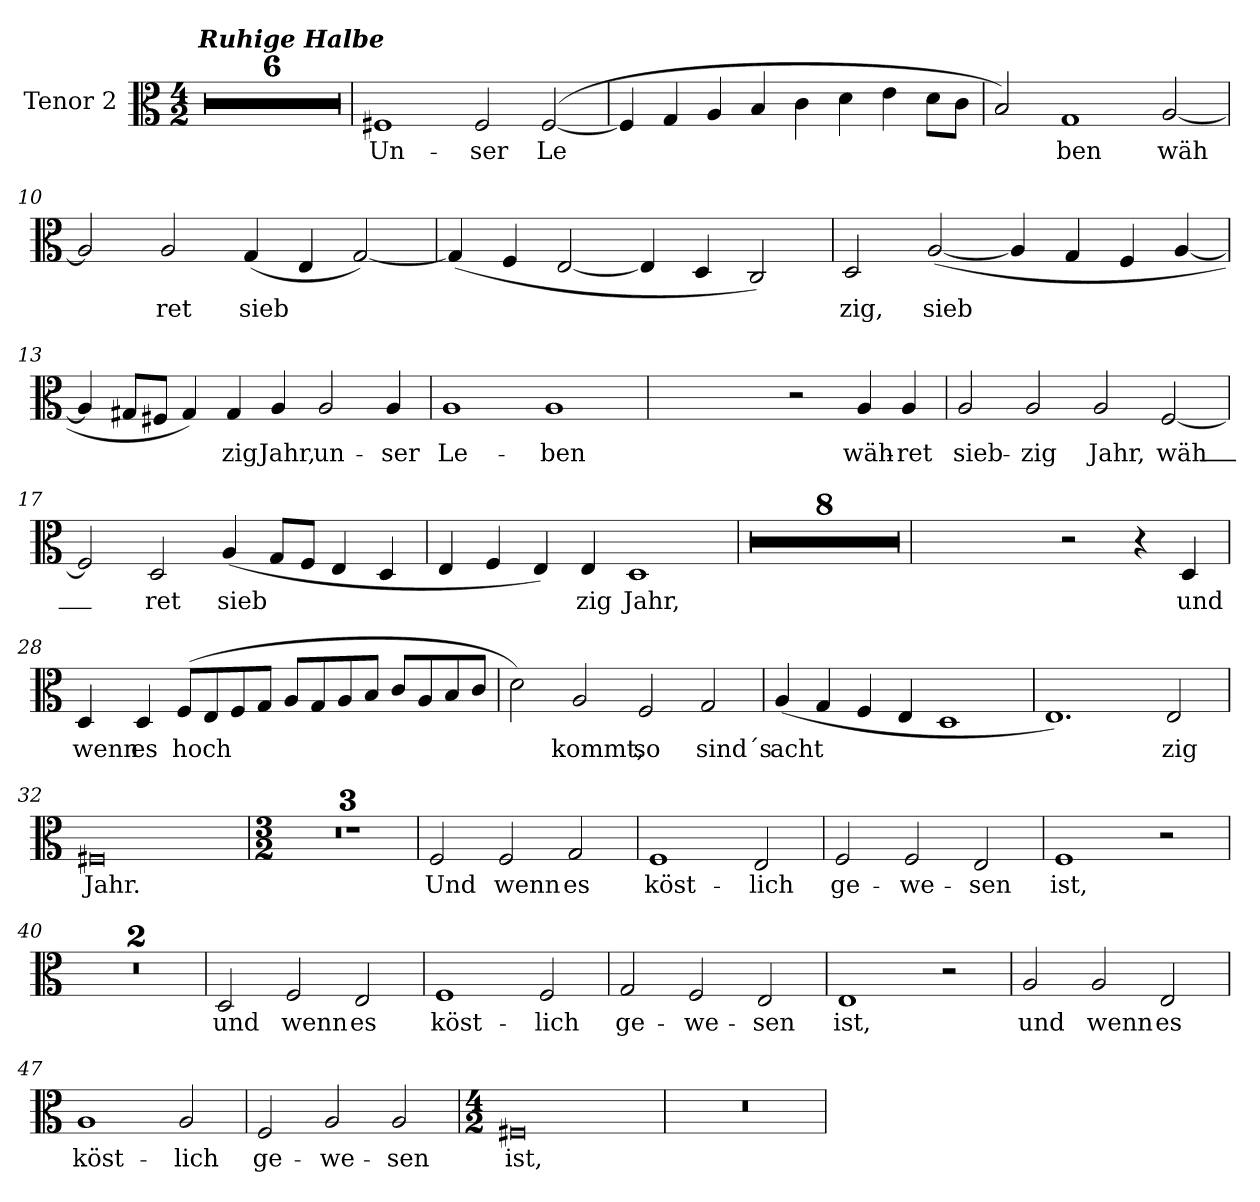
**kern	**text
*part1	*part1
*staff1	*staff1
*I"Tenor 2	*
*I'T 2	*
*clefC3	*
*k[]	*
*M4/2	*
=1	=1
!LO:TX:a:Bi:t=Ruhige Halbe	!
0r	.
=2	=2
0r	.
=3	=3
0r	.
=4	=4
0r	.
=5	=5
0r	.
=6	=6
0r	.
=7	=7
!	!LO:LY:b
1F#X	Un-
!	!LO:LY:b
2F#/	ser
!	!LO:LY:b
([2F#/	Le
!!LO:LB:g=z
=8	=8
4F#/]	.
4G/	.
4A/	.
4B/	.
4c\	.
4d\	.
4e\	.
8d\L	.
8c\J	.
=9	=9
2B/)	.
!	!LO:LY:b
1G	ben
!	!LO:LY:b
[2A/	wäh
!!LO:LB:g=z
=10	=10
2A/]	.
!	!LO:LY:b
2A/	ret
!	!LO:LY:b
(4G/	sieb
4E/	.
[2G/)	.
!!LO:LB:g=z
=11	=11
(4G/]	.
4F/	.
[2E/	.
4E/]	.
4D/	.
2C/)	.
=12	=12
!	!LO:LY:b
2D/	zig,
!	!LO:LY:b
([2A/	sieb
4A/]	.
4G/	.
4F/	.
[4A/	.
=13	=13
4A/]	.
8G#X/L	.
8F#X/J	.
4G#/)	.
!	!LO:LY:b
4G#/	zig
!	!LO:LY:b
4A/	Jahr,
!	!LO:LY:b
2A/	un-
!	!LO:LY:b
4A/	ser
!!LO:LB:g=z
=14	=14
!	!LO:LY:b
1A	Le-
!	!LO:LY:b
1A	ben
=15	=15
2ryy	.
2ryy	.
2r	.
!	!LO:LY:b
4A/	wäh-
!	!LO:LY:b
4A/	ret
=16	=16
!	!LO:LY:b
2A/	sieb-
!	!LO:LY:b
2A/	zig
!	!LO:LY:b
2A/	Jahr,
!	!LO:LY:b
[2F/	wäh_-
!!LO:LB:g=z
=17	=17
!	!LO:LY:b
2F/]	_-
!	!LO:LY:b
2D/	ret
!	!LO:LY:b
(4A/	sieb
8G/L	.
8F/J	.
4E/	.
4D/	.
=18	=18
4E/	.
4F/	.
4E/)	.
!	!LO:LY:b
4E/	zig
!	!LO:LY:b
1D	Jahr,
=19	=19
0r	.
=20	=20
0r	.
=21	=21
0r	.
=22	=22
0r	.
!!LO:LB:g=z
=23	=23
0r	.
=24	=24
0r	.
=25	=25
0r	.
=26	=26
0r	.
!!LO:LB:g=z
=27	=27
2ryy	.
2ryy	.
2r	.
4r	.
!	!LO:LY:b
4D/	und
!!LO:LB:g=z
=28	=28
!	!LO:LY:b
4D/	wenn
!	!LO:LY:b
4D/	es
!	!LO:LY:b
(8F/L	hoch
8E/	.
8F/	.
8G/J	.
8A/L	.
8G/	.
8A/	.
8B/J	.
8c/L	.
8A/	.
8B/	.
8c/J	.
=29	=29
2d\)	.
!	!LO:LY:b
2A/	kommt,
!	!LO:LY:b
2F/	so
!	!LO:LY:b
2G/	sind´s
!!LO:LB:g=z
=30	=30
!	!LO:LY:b
(4A/	acht
4G/	.
4F/	.
4E/	.
1D	.
=31	=31
1.E)	.
!	!LO:LY:b
2E/	zig
=32	=32
!	!LO:LY:b
0F#X	Jahr.
!!LO:LB:g=z
=33	=33
*M3/2	*
1.r	.
=34	=34
1.r	.
=35	=35
1.r	.
=36	=36
!	!LO:LY:b
2F/	Und
!	!LO:LY:b
2F/	wenn
!	!LO:LY:b
2G/	es
=37	=37
!	!LO:LY:b
1F	köst-
!	!LO:LY:b
2E/	lich
=38	=38
!	!LO:LY:b
2F/	ge-
!	!LO:LY:b
2F/	we-
!	!LO:LY:b
2E/	sen
=39	=39
!	!LO:LY:b
1F	ist,
2r	.
=40	=40
1.r	.
!!LO:LB:g=z
=41	=41
1.r	.
=42	=42
!	!LO:LY:b
2D/	und
!	!LO:LY:b
2F/	wenn
!	!LO:LY:b
2E/	es
!!LO:PB:g=z
=43	=43
!	!LO:LY:b
1F	köst-
!	!LO:LY:b
2F/	lich
=44	=44
!	!LO:LY:b
2G/	ge-
!	!LO:LY:b
2F/	we-
!	!LO:LY:b
2E/	sen
=45	=45
!	!LO:LY:b
1E	ist,
2r	.
=46	=46
!	!LO:LY:b
2A/	und
!	!LO:LY:b
2A/	wenn
!	!LO:LY:b
2E/	es
=47	=47
!	!LO:LY:b
1A	köst-
!	!LO:LY:b
2A/	lich
=48	=48
!	!LO:LY:b
2F/	ge-
!	!LO:LY:b
2A/	we-
!	!LO:LY:b
2A/	sen
!!LO:LB:g=z
=49	=49
*M4/2	*
!	!LO:LY:b
0F#X	ist,
=50	=50
0r	.
=	=
*-	*-
